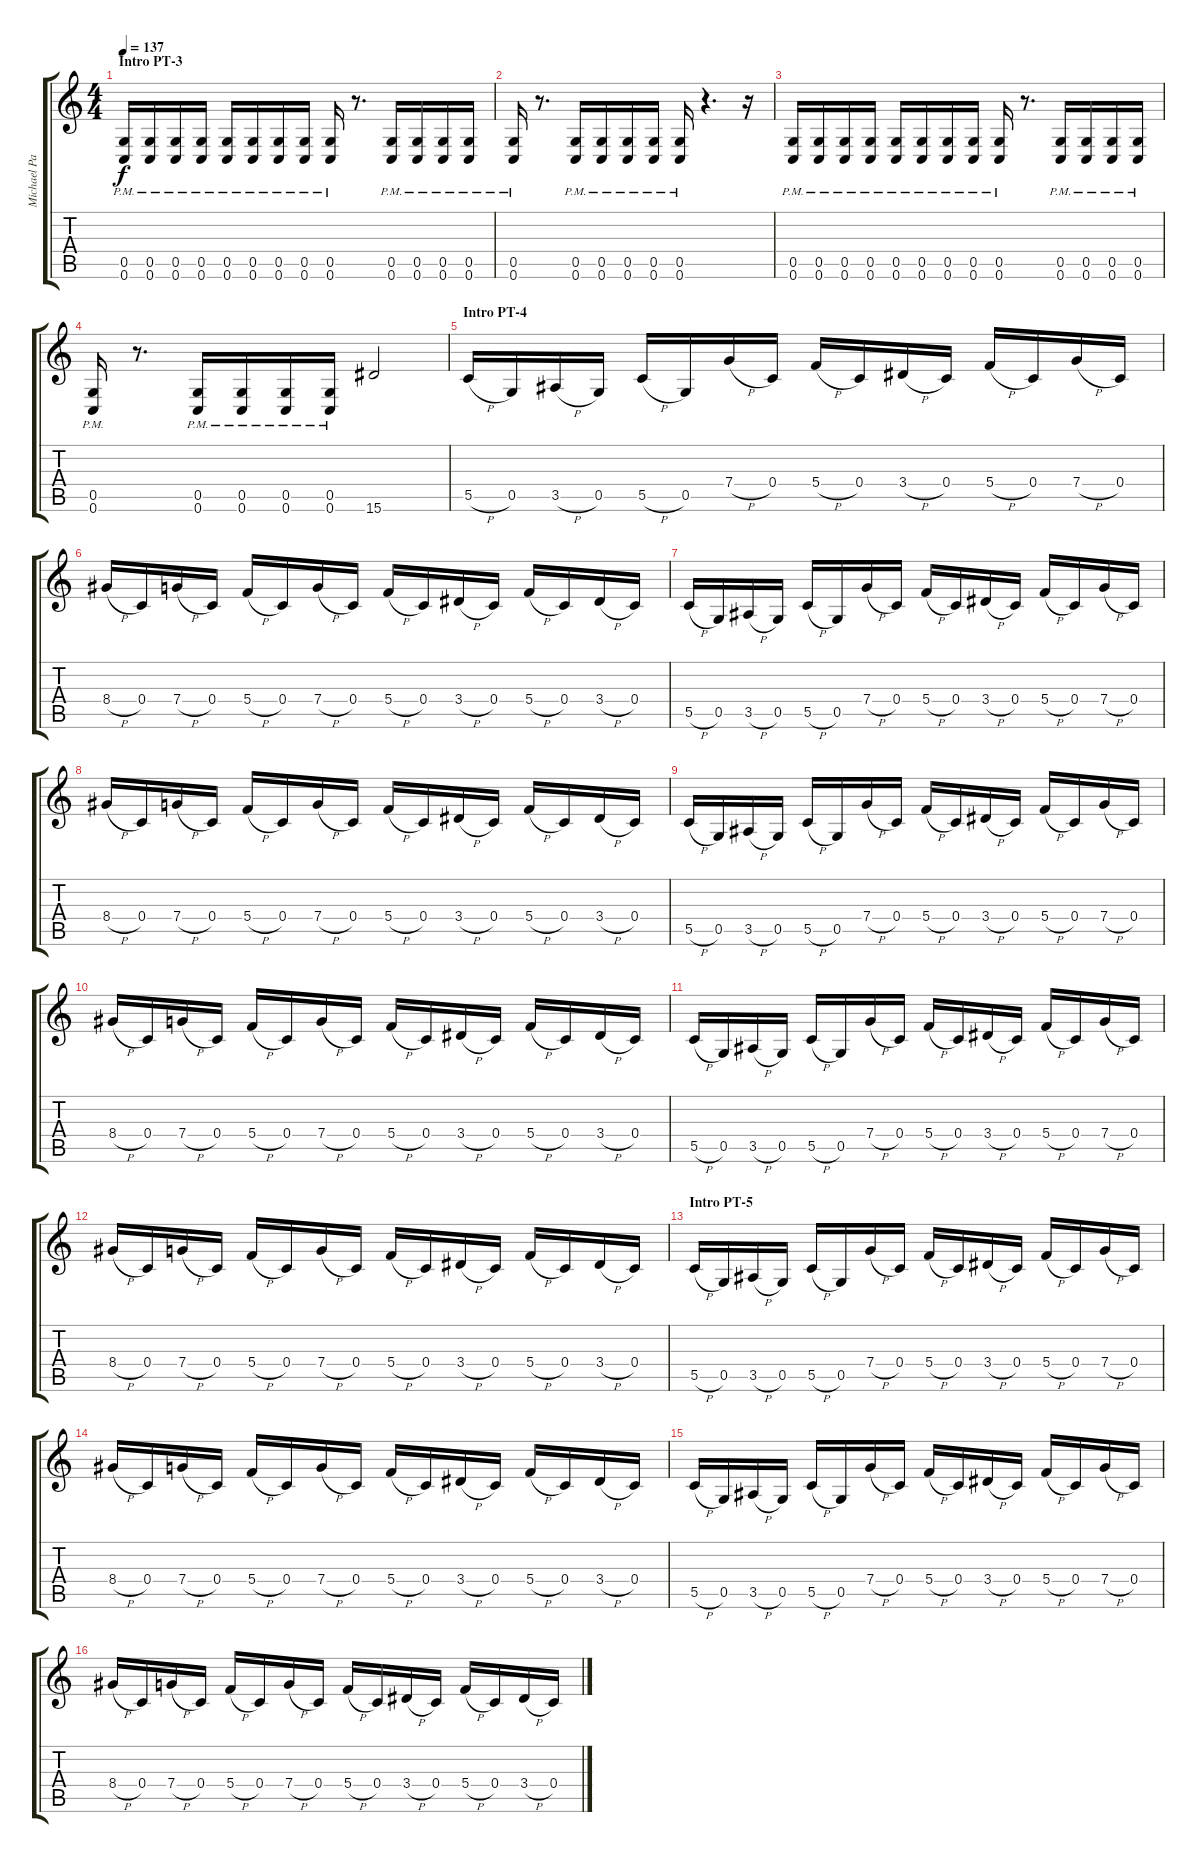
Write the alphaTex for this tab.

\track ("Michael Padge (Lead Guitar)" "Michael Pa") {instrument distortionguitar}
\staff {score tabs}
\tuning (D4 A3 F3 C3 G2 C2) {hide}
\ts (4 4)
\section ("" "Intro PT-3")
\tempo 137
\clef g2
\ks c
(0.5{pm} 0.6{pm}).16{dy f} (0.5{pm} 0.6{pm}).16 (0.5{pm} 0.6{pm}).16 (0.5{pm} 0.6{pm}).16 (0.5{pm} 0.6{pm}).16 (0.5{pm} 0.6{pm}).16 (0.5{pm} 0.6{pm}).16 (0.5{pm} 0.6{pm}).16 (0.5{pm} 0.6{pm}).16 r.8{d} (0.5{pm} 0.6{pm}).16 (0.5{pm} 0.6{pm}).16 (0.5{pm} 0.6{pm}).16 (0.5{pm} 0.6{pm}).16 |
(0.5{pm} 0.6{pm}).16 r.8{d} (0.5{pm} 0.6{pm}).16 (0.5{pm} 0.6{pm}).16 (0.5{pm} 0.6{pm}).16 (0.5{pm} 0.6{pm}).16 (0.5{pm} 0.6{pm}).16 r.4{d} r.16 |
(0.5{pm} 0.6{pm}).16 (0.5{pm} 0.6{pm}).16 (0.5{pm} 0.6{pm}).16 (0.5{pm} 0.6{pm}).16 (0.5{pm} 0.6{pm}).16 (0.5{pm} 0.6{pm}).16 (0.5{pm} 0.6{pm}).16 (0.5{pm} 0.6{pm}).16 (0.5{pm} 0.6{pm}).16 r.8{d} (0.5{pm} 0.6{pm}).16 (0.5{pm} 0.6{pm}).16 (0.5{pm} 0.6{pm}).16 (0.5{pm} 0.6{pm}).16 |
(0.5{pm} 0.6{pm}).16 r.8{d} (0.5{pm} 0.6{pm}).16 (0.5{pm} 0.6{pm}).16 (0.5{pm} 0.6{pm}).16 (0.5{pm} 0.6{pm}).16 15.6.2 |
\section ("" "Intro PT-4")
5.5{h}.16 0.5.16 3.5{h}.16 0.5.16 5.5{h}.16 0.5.16 7.4{h}.16 0.4.16 5.4{h}.16 0.4.16 3.4{h}.16 0.4.16 5.4{h}.16 0.4.16 7.4{h}.16 0.4.16 |
8.4{h}.16 0.4.16 7.4{h}.16 0.4.16 5.4{h}.16 0.4.16 7.4{h}.16 0.4.16 5.4{h}.16 0.4.16 3.4{h}.16 0.4.16 5.4{h}.16 0.4.16 3.4{h}.16 0.4.16 |
5.5{h}.16 0.5.16 3.5{h}.16 0.5.16 5.5{h}.16 0.5.16 7.4{h}.16 0.4.16 5.4{h}.16 0.4.16 3.4{h}.16 0.4.16 5.4{h}.16 0.4.16 7.4{h}.16 0.4.16 |
8.4{h}.16 0.4.16 7.4{h}.16 0.4.16 5.4{h}.16 0.4.16 7.4{h}.16 0.4.16 5.4{h}.16 0.4.16 3.4{h}.16 0.4.16 5.4{h}.16 0.4.16 3.4{h}.16 0.4.16 |
5.5{h}.16 0.5.16 3.5{h}.16 0.5.16 5.5{h}.16 0.5.16 7.4{h}.16 0.4.16 5.4{h}.16 0.4.16 3.4{h}.16 0.4.16 5.4{h}.16 0.4.16 7.4{h}.16 0.4.16 |
8.4{h}.16 0.4.16 7.4{h}.16 0.4.16 5.4{h}.16 0.4.16 7.4{h}.16 0.4.16 5.4{h}.16 0.4.16 3.4{h}.16 0.4.16 5.4{h}.16 0.4.16 3.4{h}.16 0.4.16 |
5.5{h}.16 0.5.16 3.5{h}.16 0.5.16 5.5{h}.16 0.5.16 7.4{h}.16 0.4.16 5.4{h}.16 0.4.16 3.4{h}.16 0.4.16 5.4{h}.16 0.4.16 7.4{h}.16 0.4.16 |
8.4{h}.16 0.4.16 7.4{h}.16 0.4.16 5.4{h}.16 0.4.16 7.4{h}.16 0.4.16 5.4{h}.16 0.4.16 3.4{h}.16 0.4.16 5.4{h}.16 0.4.16 3.4{h}.16 0.4.16 |
\section ("" "Intro PT-5")
5.5{h}.16 0.5.16 3.5{h}.16 0.5.16 5.5{h}.16 0.5.16 7.4{h}.16 0.4.16 5.4{h}.16 0.4.16 3.4{h}.16 0.4.16 5.4{h}.16 0.4.16 7.4{h}.16 0.4.16 |
8.4{h}.16 0.4.16 7.4{h}.16 0.4.16 5.4{h}.16 0.4.16 7.4{h}.16 0.4.16 5.4{h}.16 0.4.16 3.4{h}.16 0.4.16 5.4{h}.16 0.4.16 3.4{h}.16 0.4.16 |
5.5{h}.16 0.5.16 3.5{h}.16 0.5.16 5.5{h}.16 0.5.16 7.4{h}.16 0.4.16 5.4{h}.16 0.4.16 3.4{h}.16 0.4.16 5.4{h}.16 0.4.16 7.4{h}.16 0.4.16 |
8.4{h}.16 0.4.16 7.4{h}.16 0.4.16 5.4{h}.16 0.4.16 7.4{h}.16 0.4.16 5.4{h}.16 0.4.16 3.4{h}.16 0.4.16 5.4{h}.16 0.4.16 3.4{h}.16 0.4.16
